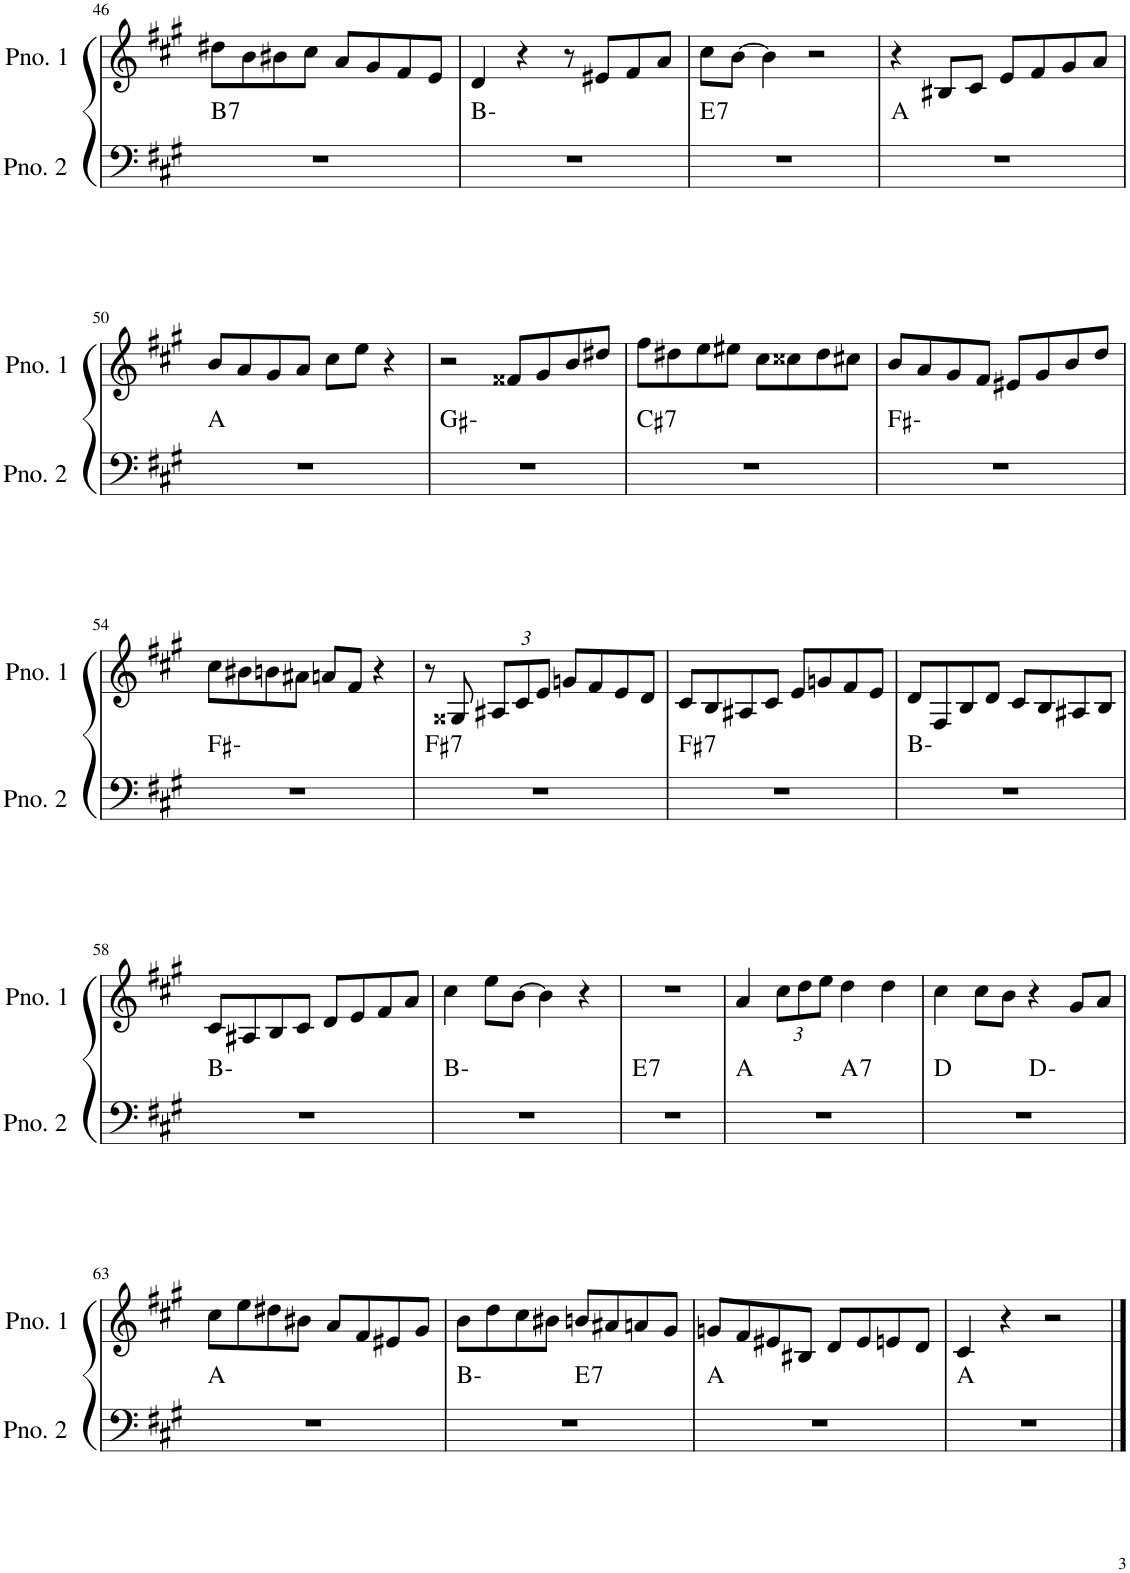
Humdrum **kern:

**kern	**harte	**kern
*part2	*part2	*part1
*staff2	*	*staff1
*I"ピアノ 2	*	*I"ピアノ 1
!!LO:PB:g=z
*clefF4	*	*clefG2
*k[f#c#g#]	*	*k[f#c#g#]
*M4/4	*	*M4/4
=46	=46	=46
!	!LO:H:kt=7	!
1r	B:7	8dd#X\L
.	.	8b\
.	.	8b#X\
.	.	8cc#\J
.	.	8a/L
.	.	8g#/
.	.	8f#/
.	.	8e/J
=47	=47	=47
1r	B:min	4d/
.	.	4r
.	.	8r
.	.	8e#X/L
.	.	8f#/
.	.	8a/J
=48	=48	=48
!	!LO:H:kt=7	!
1r	E:7	8cc#\L
.	.	[8b\J
.	.	4b\]
.	.	2r
=49	=49	=49
1r	A:maj	4r
.	.	8B#X/L
.	.	8c#/J
.	.	8e/L
.	.	8f#/
.	.	8g#/
.	.	8a/J
!!LO:LB:g=z
=50	=50	=50
1r	A:maj	8b/L
.	.	8a/
.	.	8g#/
.	.	8a/J
.	.	8cc#\L
.	.	8ee\J
.	.	4r
=51	=51	=51
1r	G#:min	2r
.	.	8f##X/L
.	.	8g#/
.	.	8b/
.	.	8dd#X/J
=52	=52	=52
!	!LO:H:kt=7	!
1r	C#:7	8ff#\L
.	.	8dd#X\
.	.	8ee\
.	.	8ee#X\J
.	.	8cc#\L
.	.	8cc##X\
.	.	8dd#\
.	.	8cc#X\J
=53	=53	=53
1r	F#:min	8b/L
.	.	8a/
.	.	8g#/
.	.	8f#/J
.	.	8e#X/L
.	.	8g#/
.	.	8b/
.	.	8dd/J
!!LO:LB:g=z
=54	=54	=54
1r	F#:min	8cc#\L
.	.	8b#X\
.	.	8bn\
.	.	8a#X\J
.	.	8an/L
.	.	8f#/J
.	.	4r
=55	=55	=55
!	!LO:H:kt=7	!
1r	F#:7	8r
.	.	8G##X/
*	*	*Xbrackettup
.	.	12A#X/L
.	.	12c#/
.	.	12e/J
.	.	8gn/L
.	.	8f#/
.	.	8e/
.	.	8d/J
=56	=56	=56
!	!LO:H:kt=7	!
1r	F#:7	8c#/L
.	.	8B/
.	.	8A#X/
.	.	8c#/J
.	.	8e/L
.	.	8gn/
.	.	8f#/
.	.	8e/J
=57	=57	=57
1r	B:min	8d/L
.	.	8F#/
.	.	8B/
.	.	8d/J
.	.	8c#/L
.	.	8B/
.	.	8A#X/
.	.	8B/J
!!LO:LB:g=z
=58	=58	=58
1r	B:min	8c#/L
.	.	8A#X/
.	.	8B/
.	.	8c#/J
.	.	8d/L
.	.	8e/
.	.	8f#/
.	.	8a/J
=59	=59	=59
1r	B:min	4cc#\
.	.	8ee\L
.	.	[8b\J
.	.	4b\]
.	.	4r
=60	=60	=60
!	!LO:H:kt=7	!
1r	E:7	1r
=61	=61	=61
*^	*	*
1r	2ryy	A:maj	4a/
.	.	.	12cc#\L
.	.	.	12dd\
.	.	.	12ee\J
!	!	!LO:H:kt=7	!
.	2ryy	A:7	4dd\
.	.	.	4dd\
=62	=62	=62	=62
1r	2ryy	D:maj	4cc#\
.	.	.	8cc#\L
.	.	.	8b\J
.	2ryy	D:min	4r
.	.	.	8g#/L
.	.	.	8a/J
*v	*v	*	*
!!LO:LB:g=z
=63	=63	=63
1r	A:maj	8cc#\L
.	.	8ee\
.	.	8dd#X\
.	.	8b#X\J
.	.	8a/L
.	.	8f#/
.	.	8e#X/
.	.	8g#/J
=64	=64	=64
*^	*	*
1r	2ryy	B:min	8b\L
.	.	.	8dd\
.	.	.	8cc#\
.	.	.	8b#X\J
!	!	!LO:H:kt=7	!
.	2ryy	E:7	8bn/L
.	.	.	8a#X/
.	.	.	8an/
.	.	.	8g#/J
*v	*v	*	*
=65	=65	=65
1r	A:maj	8gn/L
.	.	8f#/
.	.	8e#X/
.	.	8B#X/J
.	.	8d/L
.	.	8e#/
.	.	8en/
.	.	8d/J
=66	=66	=66
1r	A:maj	4c#/
.	.	4r
.	.	2r
==	==	==
*-	*-	*-
